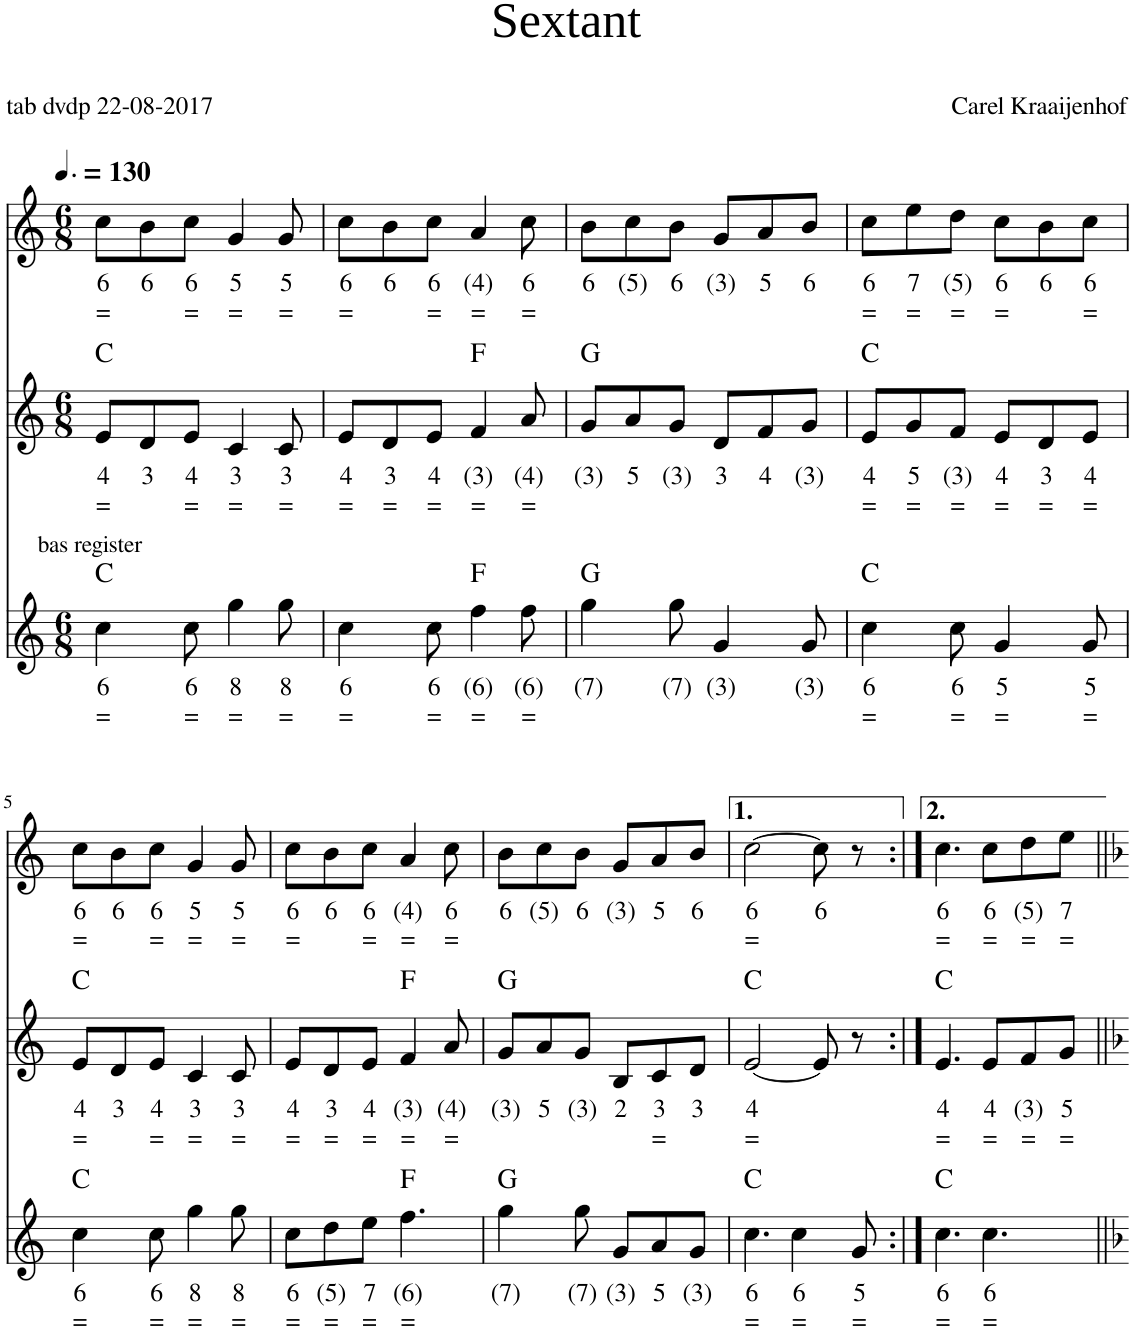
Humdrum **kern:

**kern	**text	**text	**harte	**kern	**text	**text	**harte	**kern	**text	**text
*part3	*part3	*part3	*part3	*part2	*part2	*part2	*part2	*part1	*part1	*part1
*staff3	*staff3	*staff3	*	*staff2	*staff2	*staff2	*	*staff1	*staff1	*staff1
*I"Bassoon	*	*	*	*I"Oboe	*	*	*	*I"Flute	*	*
*clefG2	*	*	*	*clefG2	*	*	*	*clefG2	*	*
*k[]	*	*	*	*k[]	*	*	*	*k[]	*	*
*M6/8	*	*	*	*M6/8	*	*	*	*M6/8	*	*
*MM195	*	*	*	*MM195	*	*	*	*MM195	*	*
=1	=1	=1	=1	=1	=1	=1	=1	=1	=1	=1
!LO:TX:a:t=bas register	!	!	!	!	!	!	!	!	!	!
!	!LO:LY:b	!LO:LY:b	!	!	!LO:LY:b	!LO:LY:b	!	!	!LO:LY:b	!LO:LY:b
4cc\	6	=	C:maj	8e/L	4	=	C:maj	8cc\L	6	=
!	!	!	!	!	!LO:LY:b	!	!	!	!LO:LY:b	!
.	.	.	.	8d/	3	.	.	8b\	6	.
!	!LO:LY:b	!LO:LY:b	!	!	!LO:LY:b	!LO:LY:b	!	!	!LO:LY:b	!LO:LY:b
8cc\	6	=	.	8e/J	4	=	.	8cc\J	6	=
!	!LO:LY:b	!LO:LY:b	!	!	!LO:LY:b	!LO:LY:b	!	!	!LO:LY:b	!LO:LY:b
4gg\	8	=	.	4c/	3	=	.	4g/	5	=
!	!LO:LY:b	!LO:LY:b	!	!	!LO:LY:b	!LO:LY:b	!	!	!LO:LY:b	!LO:LY:b
8gg\	8	=	.	8c/	3	=	.	8g/	5	=
=2	=2	=2	=2	=2	=2	=2	=2	=2	=2	=2
!	!LO:LY:b	!LO:LY:b	!	!	!LO:LY:b	!LO:LY:b	!	!	!LO:LY:b	!LO:LY:b
4cc\	6	=	.	8e/L	4	=	.	8cc\L	6	=
!	!	!	!	!	!LO:LY:b	!LO:LY:b	!	!	!LO:LY:b	!
.	.	.	.	8d/	3	=	.	8b\	6	.
!	!LO:LY:b	!LO:LY:b	!	!	!LO:LY:b	!LO:LY:b	!	!	!LO:LY:b	!LO:LY:b
8cc\	6	=	.	8e/J	4	=	.	8cc\J	6	=
!	!LO:LY:b	!LO:LY:b	!	!	!LO:LY:b	!LO:LY:b	!	!	!LO:LY:b	!LO:LY:b
4ff\	(6)	=	F:maj	4f/	(3)	=	F:maj	4a/	(4)	=
!	!LO:LY:b	!LO:LY:b	!	!	!LO:LY:b	!LO:LY:b	!	!	!LO:LY:b	!LO:LY:b
8ff\	(6)	=	.	8a/	(4)	=	.	8cc\	6	=
=3	=3	=3	=3	=3	=3	=3	=3	=3	=3	=3
!	!LO:LY:b	!	!	!	!LO:LY:b	!	!	!	!LO:LY:b	!
4gg\	(7)	.	G:maj	8g/L	(3)	.	G:maj	8b\L	6	.
!	!	!	!	!	!LO:LY:b	!	!	!	!LO:LY:b	!
.	.	.	.	8a/	5	.	.	8cc\	(5)	.
!	!LO:LY:b	!	!	!	!LO:LY:b	!	!	!	!LO:LY:b	!
8gg\	(7)	.	.	8g/J	(3)	.	.	8b\J	6	.
!	!LO:LY:b	!	!	!	!LO:LY:b	!	!	!	!LO:LY:b	!
4g/	(3)	.	.	8d/L	3	.	.	8g/L	(3)	.
!	!	!	!	!	!LO:LY:b	!	!	!	!LO:LY:b	!
.	.	.	.	8f/	4	.	.	8a/	5	.
!	!LO:LY:b	!	!	!	!LO:LY:b	!	!	!	!LO:LY:b	!
8g/	(3)	.	.	8g/J	(3)	.	.	8b/J	6	.
=4	=4	=4	=4	=4	=4	=4	=4	=4	=4	=4
!	!LO:LY:b	!LO:LY:b	!	!	!LO:LY:b	!LO:LY:b	!	!	!LO:LY:b	!LO:LY:b
4cc\	6	=	C:maj	8e/L	4	=	C:maj	8cc\L	6	=
!	!	!	!	!	!LO:LY:b	!LO:LY:b	!	!	!LO:LY:b	!LO:LY:b
.	.	.	.	8g/	5	=	.	8ee\	7	=
!	!LO:LY:b	!LO:LY:b	!	!	!LO:LY:b	!LO:LY:b	!	!	!LO:LY:b	!LO:LY:b
8cc\	6	=	.	8f/J	(3)	=	.	8dd\J	(5)	=
!	!LO:LY:b	!LO:LY:b	!	!	!LO:LY:b	!LO:LY:b	!	!	!LO:LY:b	!LO:LY:b
4g/	5	=	.	8e/L	4	=	.	8cc\L	6	=
!	!	!	!	!	!LO:LY:b	!LO:LY:b	!	!	!LO:LY:b	!
.	.	.	.	8d/	3	=	.	8b\	6	.
!	!LO:LY:b	!LO:LY:b	!	!	!LO:LY:b	!LO:LY:b	!	!	!LO:LY:b	!LO:LY:b
8g/	5	=	.	8e/J	4	=	.	8cc\J	6	=
!!LO:LB:g=z
=5	=5	=5	=5	=5	=5	=5	=5	=5	=5	=5
!	!LO:LY:b	!LO:LY:b	!	!	!LO:LY:b	!LO:LY:b	!	!	!LO:LY:b	!LO:LY:b
4cc\	6	=	C:maj	8e/L	4	=	C:maj	8cc\L	6	=
!	!	!	!	!	!LO:LY:b	!	!	!	!LO:LY:b	!
.	.	.	.	8d/	3	.	.	8b\	6	.
!	!LO:LY:b	!LO:LY:b	!	!	!LO:LY:b	!LO:LY:b	!	!	!LO:LY:b	!LO:LY:b
8cc\	6	=	.	8e/J	4	=	.	8cc\J	6	=
!	!LO:LY:b	!LO:LY:b	!	!	!LO:LY:b	!LO:LY:b	!	!	!LO:LY:b	!LO:LY:b
4gg\	8	=	.	4c/	3	=	.	4g/	5	=
!	!LO:LY:b	!LO:LY:b	!	!	!LO:LY:b	!LO:LY:b	!	!	!LO:LY:b	!LO:LY:b
8gg\	8	=	.	8c/	3	=	.	8g/	5	=
=6	=6	=6	=6	=6	=6	=6	=6	=6	=6	=6
!	!LO:LY:b	!LO:LY:b	!	!	!LO:LY:b	!LO:LY:b	!	!	!LO:LY:b	!LO:LY:b
8cc\L	6	=	.	8e/L	4	=	.	8cc\L	6	=
!	!LO:LY:b	!LO:LY:b	!	!	!LO:LY:b	!LO:LY:b	!	!	!LO:LY:b	!
8dd\	(5)	=	.	8d/	3	=	.	8b\	6	.
!	!LO:LY:b	!LO:LY:b	!	!	!LO:LY:b	!LO:LY:b	!	!	!LO:LY:b	!LO:LY:b
8ee\J	7	=	.	8e/J	4	=	.	8cc\J	6	=
!	!LO:LY:b	!LO:LY:b	!	!	!LO:LY:b	!LO:LY:b	!	!	!LO:LY:b	!LO:LY:b
4.ff\	(6)	=	F:maj	4f/	(3)	=	F:maj	4a/	(4)	=
!	!	!	!	!	!LO:LY:b	!LO:LY:b	!	!	!LO:LY:b	!LO:LY:b
.	.	.	.	8a/	(4)	=	.	8cc\	6	=
=7	=7	=7	=7	=7	=7	=7	=7	=7	=7	=7
!	!LO:LY:b	!	!	!	!LO:LY:b	!	!	!	!LO:LY:b	!
4gg\	(7)	.	G:maj	8g/L	(3)	.	G:maj	8b\L	6	.
!	!	!	!	!	!LO:LY:b	!	!	!	!LO:LY:b	!
.	.	.	.	8a/	5	.	.	8cc\	(5)	.
!	!LO:LY:b	!	!	!	!LO:LY:b	!	!	!	!LO:LY:b	!
8gg\	(7)	.	.	8g/J	(3)	.	.	8b\J	6	.
!	!LO:LY:b	!	!	!	!LO:LY:b	!	!	!	!LO:LY:b	!
8g/L	(3)	.	.	8B/L	2	.	.	8g/L	(3)	.
!	!LO:LY:b	!	!	!	!LO:LY:b	!LO:LY:b	!	!	!LO:LY:b	!
8a/	5	.	.	8c/	3	=	.	8a/	5	.
!	!LO:LY:b	!	!	!	!LO:LY:b	!	!	!	!LO:LY:b	!
8g/J	(3)	.	.	8d/J	3	.	.	8b/J	6	.
=8	=8	=8	=8	=8	=8	=8	=8	=8	=8	=8
!	!LO:LY:b	!LO:LY:b	!	!	!LO:LY:b	!LO:LY:b	!	!	!LO:LY:b	!LO:LY:b
4.cc\	6	=	C:maj	[2e/	4	=	C:maj	[2cc\	6	=
!	!LO:LY:b	!LO:LY:b	!	!	!	!	!	!	!	!
4cc\	6	=	.	.	.	.	.	.	.	.
!	!	!	!	!	!	!	!	!	!LO:LY:b	!
.	.	.	.	8e/]	.	.	.	8cc\]	6	.
!	!LO:LY:b	!LO:LY:b	!	!	!	!	!	!	!	!
8g/	5	=	.	8r	.	.	.	8r	.	.
=9:|!	=9:|!	=9:|!	=9:|!	=9:|!	=9:|!	=9:|!	=9:|!	=9:|!	=9:|!	=9:|!
!	!LO:LY:b	!LO:LY:b	!	!	!LO:LY:b	!LO:LY:b	!	!	!LO:LY:b	!LO:LY:b
4.cc\	6	=	C:maj	4.e/	4	=	C:maj	4.cc\	6	=
!	!LO:LY:b	!LO:LY:b	!	!	!LO:LY:b	!LO:LY:b	!	!	!LO:LY:b	!LO:LY:b
4.cc\	6	=	.	8e/L	4	=	.	8cc\L	6	=
!	!	!	!	!	!LO:LY:b	!LO:LY:b	!	!	!LO:LY:b	!LO:LY:b
.	.	.	.	8f/	(3)	=	.	8dd\	(5)	=
!	!	!	!	!	!LO:LY:b	!LO:LY:b	!	!	!LO:LY:b	!LO:LY:b
.	.	.	.	8g/J	5	=	.	8ee\J	7	=
=||	=||	=||	=||	=||	=||	=||	=||	=||	=||	=||
*-	*-	*-	*-	*-	*-	*-	*-	*-	*-	*-
